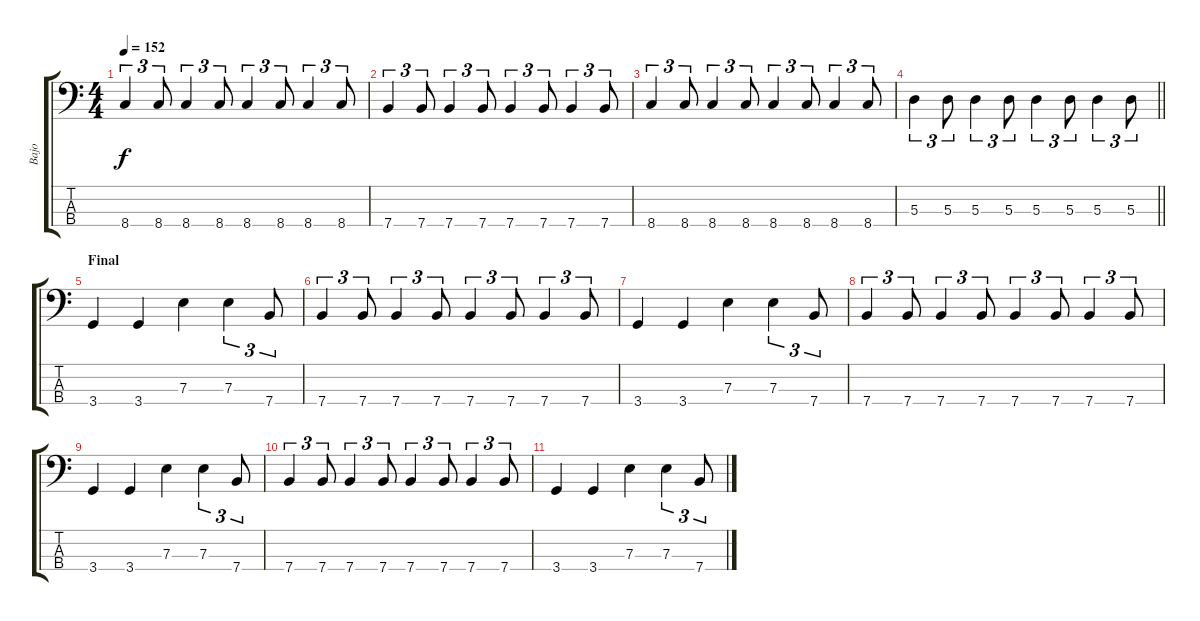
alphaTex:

\track ("Bajo" "Bajo") {instrument electricbassfinger}
\staff {score tabs}
\tuning (G2 D2 A1 E1) {hide}
\ts (4 4)
\tempo 152
\clef f4
\ks c
8.4.4{tu (3 2) dy f} 8.4.8{tu (3 2)} 8.4.4{tu (3 2)} 8.4.8{tu (3 2)} 8.4.4{tu (3 2)} 8.4.8{tu (3 2)} 8.4.4{tu (3 2)} 8.4.8{tu (3 2)} |
7.4.4{tu (3 2)} 7.4.8{tu (3 2)} 7.4.4{tu (3 2)} 7.4.8{tu (3 2)} 7.4.4{tu (3 2)} 7.4.8{tu (3 2)} 7.4.4{tu (3 2)} 7.4.8{tu (3 2)} |
8.4.4{tu (3 2)} 8.4.8{tu (3 2)} 8.4.4{tu (3 2)} 8.4.8{tu (3 2)} 8.4.4{tu (3 2)} 8.4.8{tu (3 2)} 8.4.4{tu (3 2)} 8.4.8{tu (3 2)} |
\barLineRight lightlight
5.3.4{tu (3 2)} 5.3.8{tu (3 2)} 5.3.4{tu (3 2)} 5.3.8{tu (3 2)} 5.3.4{tu (3 2)} 5.3.8{tu (3 2)} 5.3.4{tu (3 2)} 5.3.8{tu (3 2)} |
\section ("" "Final")
3.4.4 3.4.4 7.3.4 7.3.4{tu (3 2)} 7.4.8{tu (3 2)} |
7.4.4{tu (3 2)} 7.4.8{tu (3 2)} 7.4.4{tu (3 2)} 7.4.8{tu (3 2)} 7.4.4{tu (3 2)} 7.4.8{tu (3 2)} 7.4.4{tu (3 2)} 7.4.8{tu (3 2)} |
3.4.4 3.4.4 7.3.4 7.3.4{tu (3 2)} 7.4.8{tu (3 2)} |
7.4.4{tu (3 2)} 7.4.8{tu (3 2)} 7.4.4{tu (3 2)} 7.4.8{tu (3 2)} 7.4.4{tu (3 2)} 7.4.8{tu (3 2)} 7.4.4{tu (3 2)} 7.4.8{tu (3 2)} |
3.4.4 3.4.4 7.3.4 7.3.4{tu (3 2)} 7.4.8{tu (3 2)} |
7.4.4{tu (3 2)} 7.4.8{tu (3 2)} 7.4.4{tu (3 2)} 7.4.8{tu (3 2)} 7.4.4{tu (3 2)} 7.4.8{tu (3 2)} 7.4.4{tu (3 2)} 7.4.8{tu (3 2)} |
3.4.4 3.4.4 7.3.4 7.3.4{tu (3 2)} 7.4.8{tu (3 2)}
